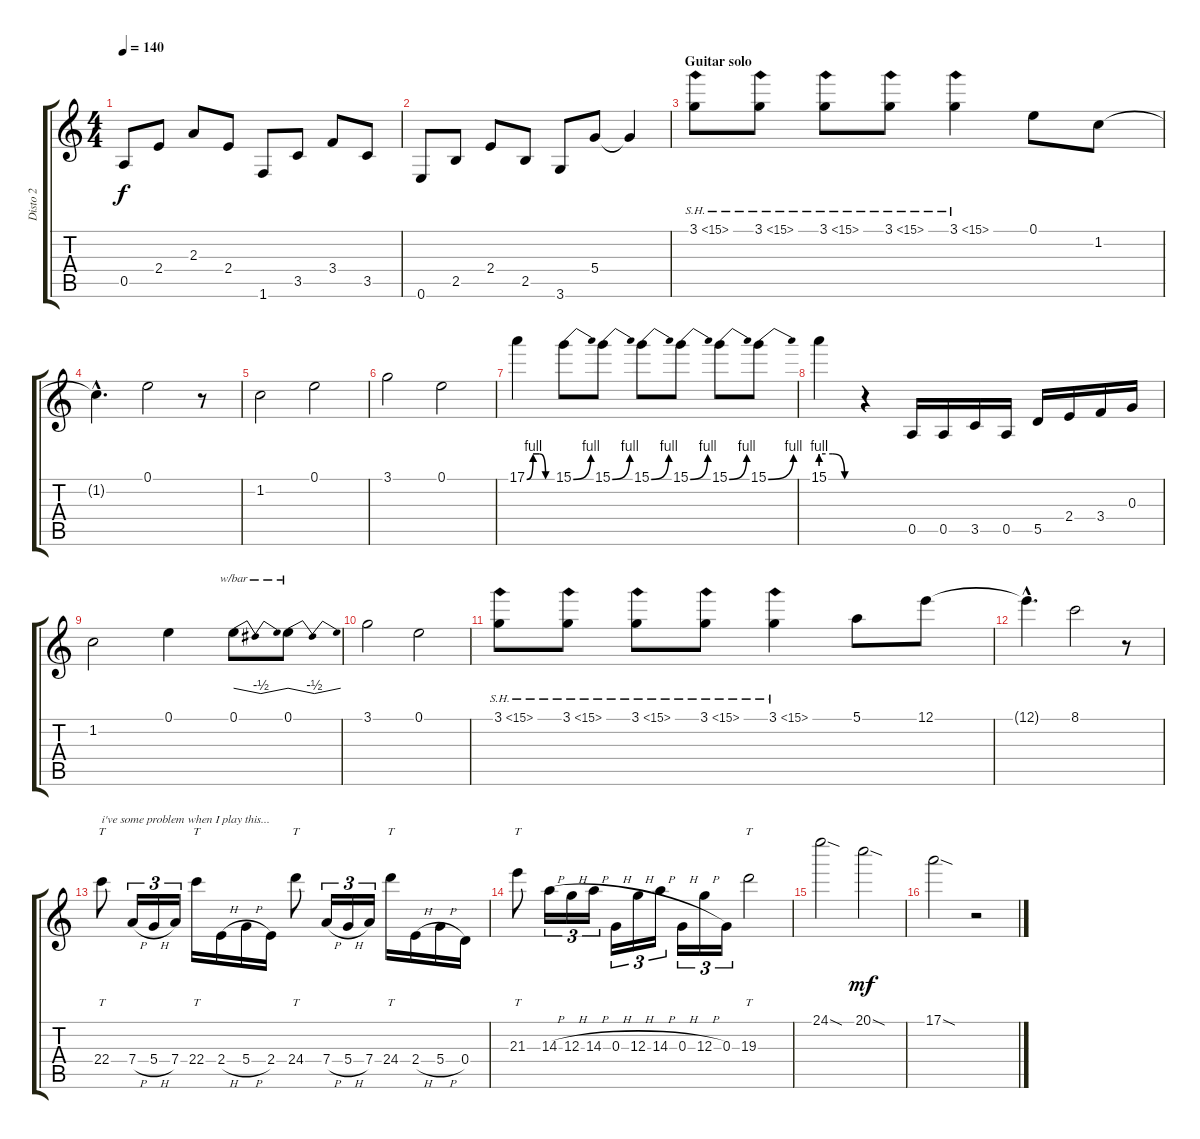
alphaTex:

\track ("Disto 2" "Disto 2") {instrument distortionguitar}
\staff {score tabs}
\tuning (E4 B3 G3 D3 A2 E2) {hide}
\ts (4 4)
\tempo 140
\clef g2
\ks c
0.5.8{dy f} 2.4.8 2.3.8 2.4.8 1.6.8 3.5.8 3.4.8 3.5.8 |
0.6.8 2.5.8 2.4.8 2.5.8 3.6.8 5.4.8 5.4{t}.4 |
\section ("" "Guitar solo")
3.1{sh 12}.8{volume 14 balance 9} 3.1{sh 12}.8 3.1{sh 12}.8 3.1{sh 12}.8 3.1{sh 12}.4 0.1.8 1.2.8 |
1.2{hac t}.4{d} 0.1.2 r.8 |
1.2.2 0.1.2 |
3.1.2 0.1.2 |
17.1{be (custom 0 0 15 4 30 4 45 0 60 0)}.4 15.1{be (bend 0 0 60 4)}.8 15.1{be (bend 0 0 60 4)}.8 15.1{be (bend 0 0 60 4)}.8 15.1{be (bend 0 0 60 4)}.8 15.1{be (bend 0 0 60 4)}.8 15.1{be (bend 0 0 60 4)}.8 |
15.1{be (custom 0 4 20 4 40 0 60 0)}.4 r.4 0.5.16 0.5.16 3.5.16 0.5.16 5.5.16 2.4.16 3.4.16 0.3.16 |
1.2.2 0.1.4 0.1.8{tbe (dip default 0 0 30 -2 60 0)} 0.1.8{tbe (dip default 0 0 30 -2 60 0)} |
3.1.2 0.1.2 |
3.1{sh 12}.8 3.1{sh 12}.8 3.1{sh 12}.8 3.1{sh 12}.8 3.1{sh 12}.4 5.1.8 12.1.8 |
12.1{hac t}.4{d} 8.1.2 r.8 |
22.4.8{tt txt "i've some problem when I play this..."} 7.4{h}.16{tu (3 2)} 5.4{h}.16{tu (3 2)} 7.4.16{tu (3 2)} 22.4.16{tt} 2.4{h}.16 5.4{h}.16 2.4.16 24.4.8{tt} 7.4{h}.16{tu (3 2)} 5.4{h}.16{tu (3 2)} 7.4.16{tu (3 2)} 24.4.16{tt} 2.4{h}.16 5.4{h}.16 0.4.16 |
21.3.8{tt} 14.3{h}.16{tu (3 2)} 12.3{h}.16{tu (3 2)} 14.3{h}.16{tu (3 2)} 0.3{h}.16{tu (3 2)} 12.3{h}.16{tu (3 2)} 14.3{h}.16{tu (3 2)} 0.3{h}.16{tu (3 2)} 12.3{h}.16{tu (3 2)} 0.3.16{tu (3 2)} 19.3.2{tt} |
24.1{sod}.2 20.1{sod}.2{dy mf} |
17.1{sod}.2 r.2
